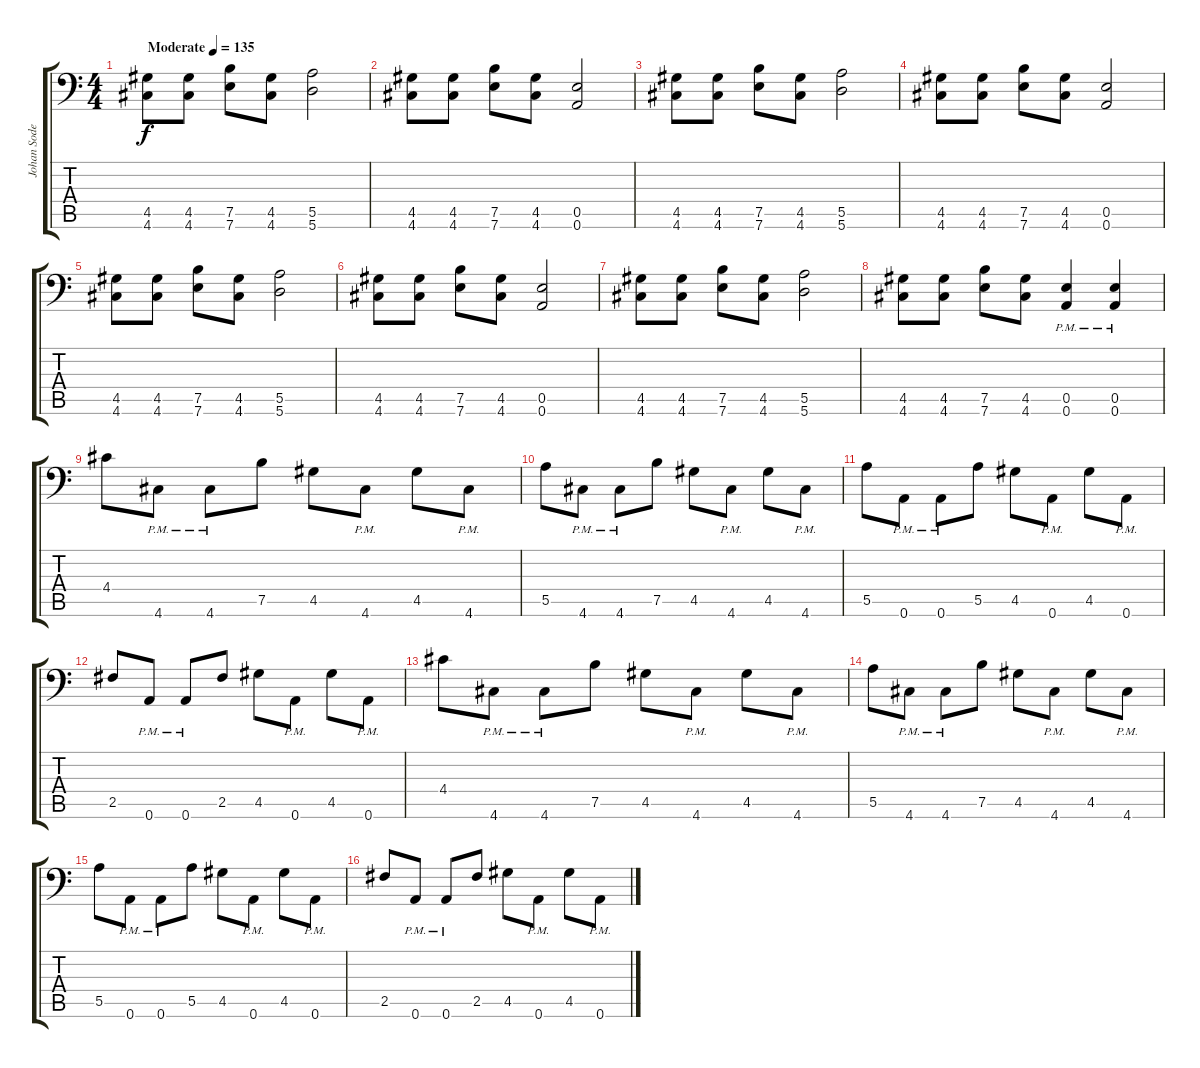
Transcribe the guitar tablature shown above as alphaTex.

\track ("Johan Soderberg" "Johan Sode") {instrument distortionguitar}
\staff {score tabs}
\tuning (B3 Gb3 D3 A2 E2 A1) {hide}
\ts (4 4)
\tempo (135 "Moderate")
\clef f4
\ks c
(4.5 4.6).8{dy f instrument distortionguitar} (4.5 4.6).8 (7.5 7.6).8 (4.5 4.6).8 (5.5 5.6).2 |
(4.5 4.6).8 (4.5 4.6).8 (7.5 7.6).8 (4.5 4.6).8 (0.5 0.6).2 |
(4.5 4.6).8 (4.5 4.6).8 (7.5 7.6).8 (4.5 4.6).8 (5.5 5.6).2 |
(4.5 4.6).8 (4.5 4.6).8 (7.5 7.6).8 (4.5 4.6).8 (0.5 0.6).2 |
(4.5 4.6).8 (4.5 4.6).8 (7.5 7.6).8 (4.5 4.6).8 (5.5 5.6).2 |
(4.5 4.6).8 (4.5 4.6).8 (7.5 7.6).8 (4.5 4.6).8 (0.5 0.6).2 |
(4.5 4.6).8 (4.5 4.6).8 (7.5 7.6).8 (4.5 4.6).8 (5.5 5.6).2 |
(4.5 4.6).8 (4.5 4.6).8 (7.5 7.6).8 (4.5 4.6).8 (0.5{pm} 0.6{pm}).4 (0.5{pm} 0.6{pm}).4 |
4.4.8 4.6{pm}.8 4.6{pm}.8 7.5.8 4.5.8 4.6{pm}.8 4.5.8 4.6{pm}.8 |
5.5.8 4.6{pm}.8 4.6{pm}.8 7.5.8 4.5.8 4.6{pm}.8 4.5.8 4.6{pm}.8 |
5.5.8 0.6{pm}.8 0.6{pm}.8 5.5.8 4.5.8 0.6{pm}.8 4.5.8 0.6{pm}.8 |
2.5.8 0.6{pm}.8 0.6{pm}.8 2.5.8 4.5.8 0.6{pm}.8 4.5.8 0.6{pm}.8 |
4.4.8 4.6{pm}.8 4.6{pm}.8 7.5.8 4.5.8 4.6{pm}.8 4.5.8 4.6{pm}.8 |
5.5.8 4.6{pm}.8 4.6{pm}.8 7.5.8 4.5.8 4.6{pm}.8 4.5.8 4.6{pm}.8 |
5.5.8 0.6{pm}.8 0.6{pm}.8 5.5.8 4.5.8 0.6{pm}.8 4.5.8 0.6{pm}.8 |
2.5.8 0.6{pm}.8 0.6{pm}.8 2.5.8 4.5.8 0.6{pm}.8 4.5.8 0.6{pm}.8
